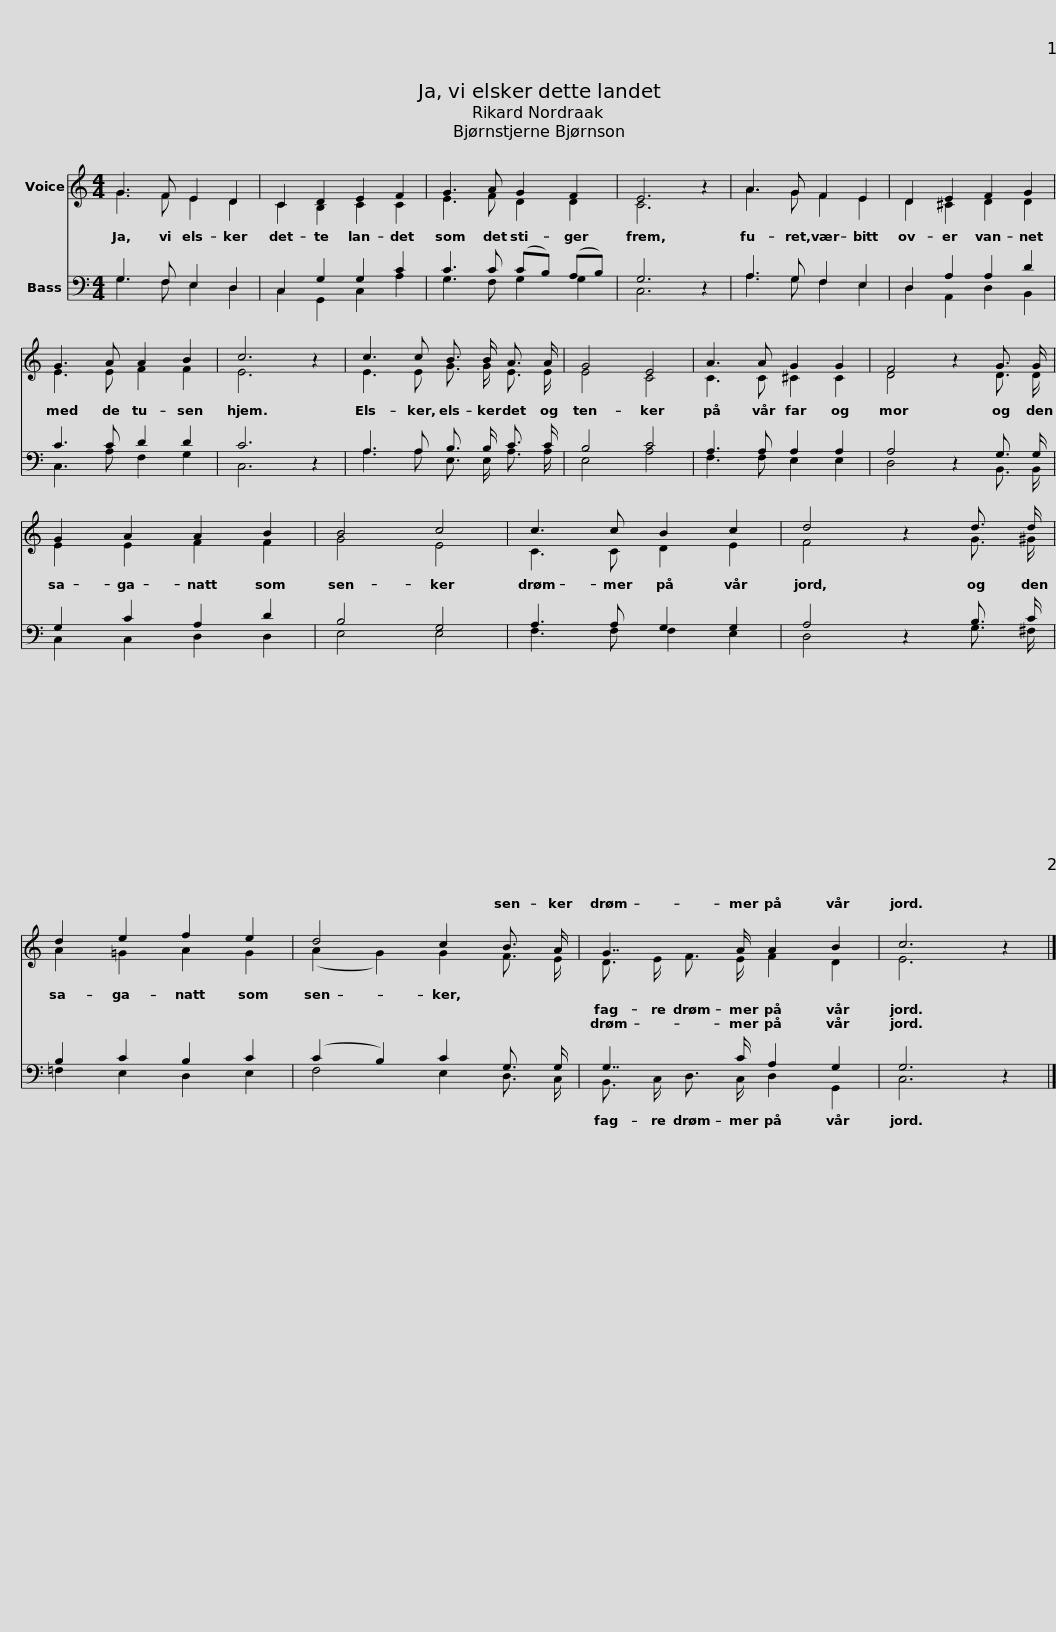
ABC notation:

X:1
%%score ( 1 2 ) ( 3 4 )
L:1/8
M:4/4
I:linebreak $
K:C
V:1 treble
V:2 treble
V:3 bass
V:4 bass
V:1
 G3 F E2 D2 | C2 D2 E2 F2 | G3 A G2 F2 | E6 z2 | A3 G F2 E2 | %5
 D2 E2 F2 G2 | G3 A A2 B2 | c6 z2 |$ c3 c B3/2 B/ A3/2 A/ | G4 E4 | %10
 A3 A G2 G2 |$ F4 z2 G3/2 G/ | G2 A2 A2 B2 | B4 c4 | c3 c B2 c2 | %15
 d4 z2 d3/2 d/ |$ d2 e2 f2 e2 | d4 c2 B3/2 A/ | G7/2 A/ A2 B2 | c6 z2 |] %20
V:2
 G3 F E2 D2 | C2 B,2 C2 C2 | E3 F D2 D2 | C6 z2 | A3 G F2 E2 | %5
 D2 ^C2 D2 D2 | E3 E F2 F2 | E6 z2 |$ E3 E G3/2 G/ E3/2 E/ | E4 C4 | %10
 C3 C ^C2 C2 |$ D4 z2 D3/2 D/ | E2 E2 F2 F2 | G4 E4 | C3 C D2 E2 | %15
 F4 z2 G3/2 ^G/ |$ A2 =G2 A2 G2 | (A2 G2) G2 F3/2 E/ | D3/2 E/ F3/2 E/ F2 D2 | E6 z2 |] %20
V:3
 G,3 F, E,2 D,2 | C,2 G,2 G,2 C2 | C3 C (CB,) (A,B,) | G,6 z2 | A,3 G, F,2 E,2 | %5
 D,2 A,2 A,2 D2 | C3 C D2 D2 | C6 z2 |$ A,3 A, B,3/2 B,/ C3/2 C/ | B,4 C4 | %10
 A,3 A, A,2 A,2 |$ A,4 z2 G,3/2 G,/ | G,2 C2 A,2 D2 | B,4 G,4 | A,3 A, G,2 G,2 | %15
 A,4 z2 B,3/2 C/ |$ B,2 C2 B,2 C2 | (C2 B,2) C2 G,3/2 G,/ | G,7/2 C/ A,2 G,2 | G,6 z2 |] %20
V:4
 G,3 F, E,2 D,2 | C,2 G,,2 C,2 A,2 | G,3 F, G,2 G,2 | C,6 z2 | A,3 G, F,2 E,2 | %5
 D,2 A,,2 D,2 B,,2 | C,3 A, F,2 G,2 | C,6 z2 |$ A,3 A, E,3/2 E,/ A,3/2 A,/ | E,4 A,4 | %10
 F,3 F, E,2 E,2 |$ D,4 z2 B,,3/2 B,,/ | C,2 C,2 D,2 D,2 | E,4 E,4 | F,3 F, F,2 E,2 | %15
 D,4 z2 G,3/2 ^F,/ |$ =F,2 E,2 D,2 E,2 | F,4 E,2 D,3/2 C,/ | B,,3/2 C,/ D,3/2 C,/ D,2 G,,2 | C,6 z2 |] %20
